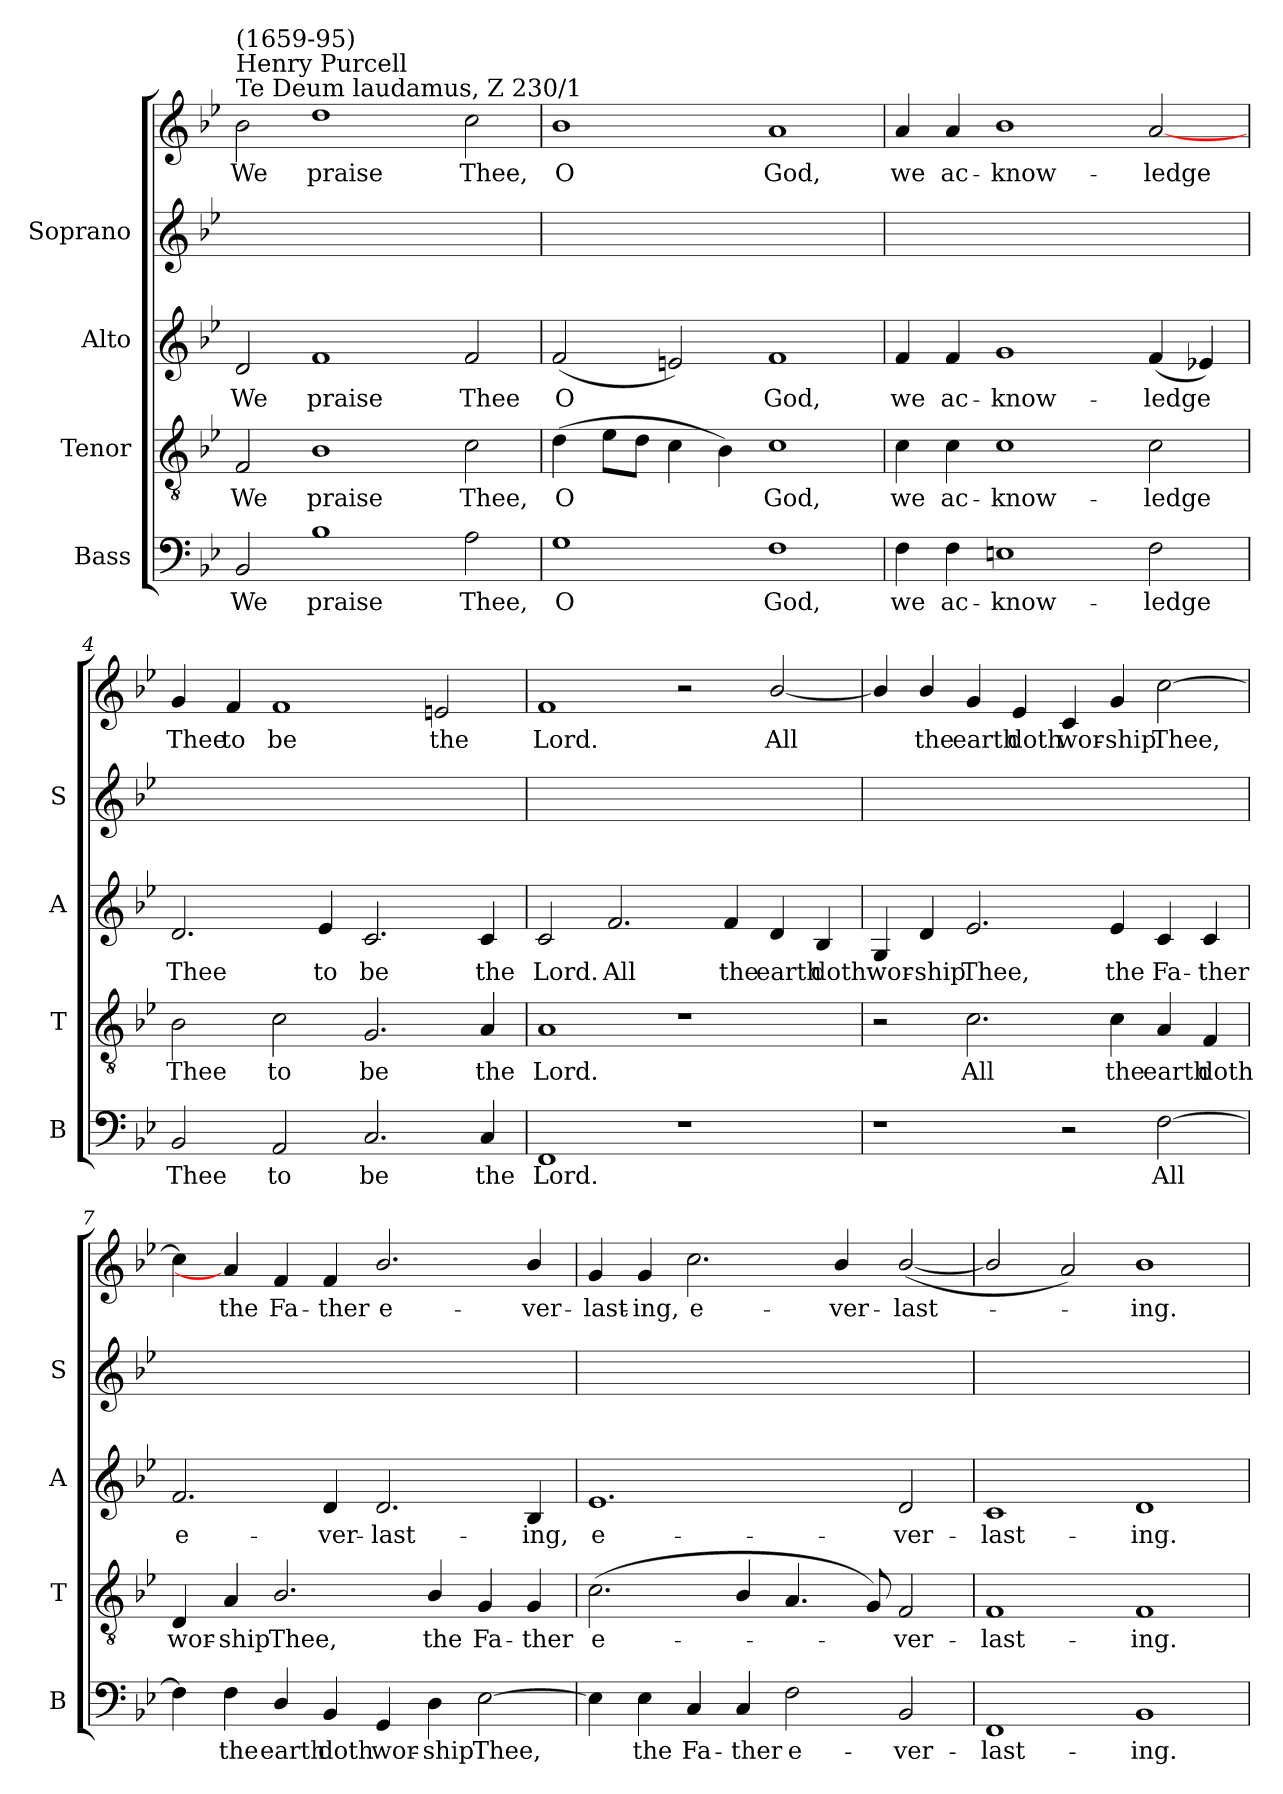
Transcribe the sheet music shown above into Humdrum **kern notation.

**kern	**text	**kern	**text	**kern	**text	**kern	**kern	**text
*part4	*part4	*part3	*part3	*part2	*part2	*part1	*part1	*part1
*staff5	*staff5	*staff4	*staff4	*staff3	*staff3	*staff2	*staff1	*staff1
*I"Bass	*	*I"Tenor	*	*I"Alto	*	*I"Soprano	*	*
*I'B	*	*I'T	*	*I'A	*	*I'S	*	*
*clefF4	*	*clefGv2	*	*clefG2	*	*clefG2	*clefG2	*
*k[b-e-]	*	*k[b-e-]	*	*k[b-e-]	*	*k[b-e-]	*k[b-e-]	*
*B-:	*	*B-:	*	*B-:	*	*B-:	*B-:	*
*MM180	*	*MM180	*	*MM180	*	*MM180	*MM180	*
=1	=1	=1	=1	=1	=1	=1	=1	=1
!	!	!	!	!	!	!	!LO:TX:a:t=Te Deum laudamus, Z 230/1	!
!	!	!	!	!	!	!	!LO:TX:a:t=Henry Purcell	!
!	!	!	!	!	!	!	!LO:TX:a:t=(1659-95)	!
!	!LO:LY:b	!	!LO:LY:b	!	!LO:LY:b	!	!	!LO:LY:b
2BB-/	We	2F/	We	2d/	We	1ryy	2b-\	We
!	!LO:LY:b	!	!LO:LY:b	!	!LO:LY:b	!	!	!LO:LY:b
1B-	praise	1B-	praise	1f	praise	.	1dd	praise
.	.	.	.	.	.	1ryy	.	.
!	!LO:LY:b	!	!LO:LY:b	!	!LO:LY:b	!	!	!LO:LY:b
2A\	Thee,	2c\	Thee,	2f/	Thee	.	2cc\	Thee,
=2	=2	=2	=2	=2	=2	=2	=2	=2
!	!LO:LY:b	!	!LO:LY:b	!	!LO:LY:b	!	!	!LO:LY:b
1G	O	(>4d\	O	(<2f/	O	1ryy	1b-	O
.	.	8e-\L	.	.	.	.	.	.
.	.	8d\J	.	.	.	.	.	.
.	.	4c\	.	2en/)	.	.	.	.
.	.	4B-\)	.	.	.	.	.	.
!	!LO:LY:b	!	!LO:LY:b	!	!LO:LY:b	!	!	!LO:LY:b
1F	God,	1c	God,	1f	God,	1ryy	1a	God,
=3	=3	=3	=3	=3	=3	=3	=3	=3
!	!LO:LY:b	!	!LO:LY:b	!	!LO:LY:b	!	!	!LO:LY:b
4F\	we	4c\	we	4f/	we	1ryy	4a/	we
!	!LO:LY:b	!	!LO:LY:b	!	!LO:LY:b	!	!	!LO:LY:b
4F\	ac-	4c\	ac-	4f/	ac-	.	4a/	ac-
!	!LO:LY:b	!	!LO:LY:b	!	!LO:LY:b	!	!	!LO:LY:b
1En	-know-	1c	-know-	1g	-know-	.	1b-	-know-
.	.	.	.	.	.	1ryy	.	.
!	!LO:LY:b	!	!LO:LY:b	!	!LO:LY:b	!	!	!LO:LY:b
2F\	-ledge	2c\	-ledge	(<4f/	-ledge	.	[2a/	-ledge
.	.	.	.	4e-X/)	.	.	.	.
=4	=4	=4	=4	=4	=4	=4	=4	=4
!	!LO:LY:b	!	!LO:LY:b	!	!LO:LY:b	!	!	!LO:LY:b
2BB-/	Thee	2B-\	Thee	2.d/	Thee	1ryy	4g/	Thee
!	!	!	!	!	!	!	!	!LO:LY:b
.	.	.	.	.	.	.	4f/	to
!	!LO:LY:b	!	!LO:LY:b	!	!	!	!	!LO:LY:b
2AA/	to	2c\	to	.	.	.	1f	be
!	!	!	!	!	!LO:LY:b	!	!	!
.	.	.	.	4e-/	to	.	.	.
!	!LO:LY:b	!	!LO:LY:b	!	!LO:LY:b	!	!	!
2.C/	be	2.G/	be	2.c/	be	1ryy	.	.
!	!	!	!	!	!	!	!	!LO:LY:b
.	.	.	.	.	.	.	2en/	the
!	!LO:LY:b	!	!LO:LY:b	!	!LO:LY:b	!	!	!
4C/	the	4A/	the	4c/	the	.	.	.
!!LO:LB:g=z
=5	=5	=5	=5	=5	=5	=5	=5	=5
!	!LO:LY:b	!	!LO:LY:b	!	!LO:LY:b	!	!	!LO:LY:b
1FF	Lord.	1A	Lord.	2c/	Lord.	0ryy	1f	Lord.
!	!	!	!	!	!LO:LY:b	!	!	!
.	.	.	.	2.f/	All	.	.	.
1r	.	1r	.	.	.	.	2r	.
!	!	!	!	!	!LO:LY:b	!	!	!
.	.	.	.	4f/	the	.	.	.
!	!	!	!	!	!LO:LY:b	!	!	!LO:LY:b
.	.	.	.	4d/	earth	.	[2b-/	All
!	!	!	!	!	!LO:LY:b	!	!	!
.	.	.	.	4B-/	doth	.	.	.
=6	=6	=6	=6	=6	=6	=6	=6	=6
!	!	!	!	!	!LO:LY:b	!	!	!
1r	.	2r	.	4G/	wor-	1ryy	4b-/]	.
!	!	!	!	!	!LO:LY:b	!	!	!LO:LY:b
.	.	.	.	4d/	-ship	.	4b-/	the
!	!	!	!LO:LY:b	!	!LO:LY:b	!	!	!LO:LY:b
.	.	2.c\	All	2.e-/	Thee,	.	4g/	earth
!	!	!	!	!	!	!	!	!LO:LY:b
.	.	.	.	.	.	.	4e-/	doth
!	!	!	!	!	!	!	!	!LO:LY:b
2r	.	.	.	.	.	1ryy	4c/	wor-
!	!	!	!LO:LY:b	!	!LO:LY:b	!	!	!LO:LY:b
.	.	4c\	the	4e-/	the	.	4g/	-ship
!	!LO:LY:b	!	!LO:LY:b	!	!LO:LY:b	!	!	!LO:LY:b
[2F\	All	4A/	earth	4c/	Fa-	.	[2cc\	Thee,
!	!	!	!LO:LY:b	!	!LO:LY:b	!	!	!
.	.	4F/	doth	4c/	-ther	.	.	.
!!LO:PB:g=z
=7	=7	=7	=7	=7	=7	=7	=7	=7
!	!	!	!LO:LY:b	!	!LO:LY:b	!	!	!
4F\]	.	4D/	wor-	2.f/	e-	1ryy	4cc\]	.
!	!LO:LY:b	!	!LO:LY:b	!	!	!	!	!LO:LY:b
4F\	the	4A/	-ship	.	.	.	4a/]	the
!	!LO:LY:b	!	!LO:LY:b	!	!	!	!	!LO:LY:b
4D/	earth	2.B-/	Thee,	.	.	.	4f/	Fa-
!	!LO:LY:b	!	!	!	!LO:LY:b	!	!	!LO:LY:b
4BB-/	doth	.	.	4d/	-ver-	.	4f/	-ther
!	!LO:LY:b	!	!	!	!LO:LY:b	!	!	!LO:LY:b
4GG/	wor-	.	.	2.d/	-last-	1ryy	2.b-/	e-
!	!LO:LY:b	!	!LO:LY:b	!	!	!	!	!
4D\	-ship	4B-/	the	.	.	.	.	.
!	!LO:LY:b	!	!LO:LY:b	!	!	!	!	!
[2E-\	Thee,	4G/	Fa-	.	.	.	.	.
!	!	!	!LO:LY:b	!	!LO:LY:b	!	!	!LO:LY:b
.	.	4G/	-ther	4B-/	-ing,	.	4b-/	-ver-
!!LO:LB:g=z
=8	=8	=8	=8	=8	=8	=8	=8	=8
!	!	!	!LO:LY:b	!	!LO:LY:b	!	!	!LO:LY:b
4E-\]	.	(<2.c\	e-	1.e-	e-	1ryy	4g/	-last-
!	!LO:LY:b	!	!	!	!	!	!	!LO:LY:b
4E-\	the	.	.	.	.	.	4g/	-ing,
!	!LO:LY:b	!	!	!	!	!	!	!LO:LY:b
4C/	Fa-	.	.	.	.	.	2.cc\	e-
!	!LO:LY:b	!	!	!	!	!	!	!
4C/	-ther	4B-/	.	.	.	.	.	.
!	!LO:LY:b	!	!	!	!	!	!	!
2F\	e-	4.A/	.	.	.	1ryy	.	.
!	!	!	!	!	!	!	!	!LO:LY:b
.	.	.	.	.	.	.	4b-/	-ver-
.	.	8G/)	.	.	.	.	.	.
!	!LO:LY:b	!	!LO:LY:b	!	!LO:LY:b	!	!	!LO:LY:b
2BB-/	-ver-	2F/	ver-	2d/	-ver-	.	(<[2b-/	-last-
=9	=9	=9	=9	=9	=9	=9	=9	=9
!	!LO:LY:b	!	!LO:LY:b	!	!LO:LY:b	!	!	!
1FF	-last-	1F	-last-	1c	-last-	1ryy	2b-/]	.
.	.	.	.	.	.	.	2a/)	.
!	!LO:LY:b	!	!LO:LY:b	!	!LO:LY:b	!	!	!LO:LY:b
1BB-	-ing.	1F	-ing.	1d	-ing.	1ryy	1b-	ing.
=	=	=	=	=	=	=	=	=
*-	*-	*-	*-	*-	*-	*-	*-	*-
